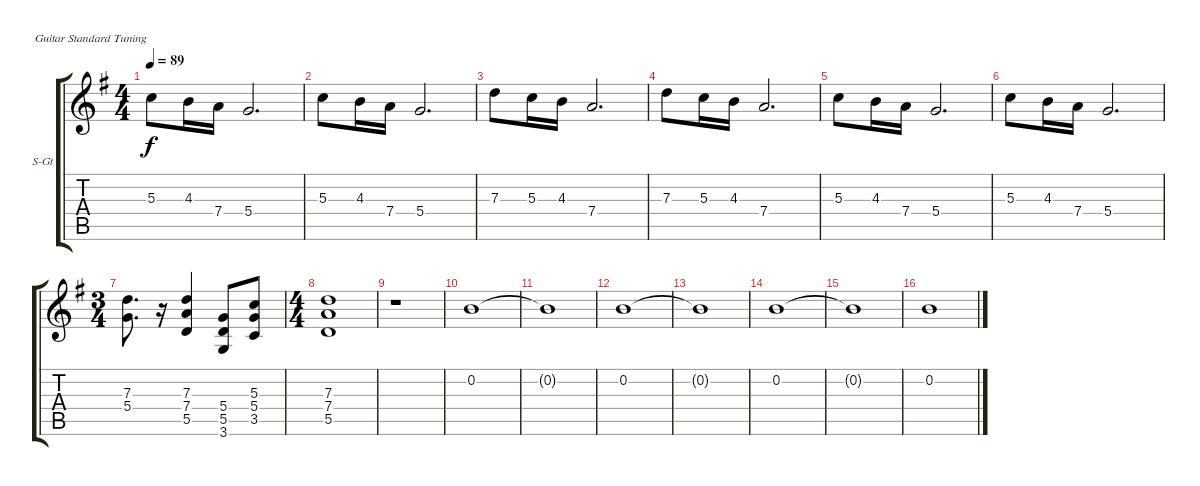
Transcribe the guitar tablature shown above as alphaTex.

\bracketExtendMode groupsimilarinstruments
\firstSystemTrackNameOrientation horizontal
\otherSystemsTrackNameOrientation horizontal
\track ("Synth" "S-Gt") {instrument stringensemble2}
\staff {score tabs}
\tuning (E4 B3 G3 D3 A2 E2)
\displaytranspose 12
\ts (4 4)
\tempo 89
\clef g2
\scale
0.333333
\ks eminor
5.3.8{dy f} 4.3.16 7.4.16 5.4.2{d} |
\scale
0.333333 5.3.8 4.3.16 7.4.16 5.4.2{d} |
\scale
0.333333 7.3.8 5.3.16 4.3.16 7.4.2{d} |
\scale
0.333333 7.3.8 5.3.16 4.3.16 7.4.2{d} |
\scale
0.333333 5.3.8 4.3.16 7.4.16 5.4.2{d} |
\scale
0.28266 5.3.8 4.3.16 7.4.16 5.4.2{d} |
\ts (3 4)
\scale
0.43943 (7.3 5.4).8{d} r.16 (7.3 7.4 5.5).4 (5.4 5.5 3.6).8 (5.3 5.4 3.5).8 |
\ts (4 4)
\scale
0.27791 (7.3 7.4 5.5).1 |
\scale
0.333333 r.1 |
\scale
0.333333 0.2.1 |
\scale
0.333333 0.2{t}.1 |
\scale
0.333333 0.2.1 |
\scale
0.333333 0.2{t}.1 |
\scale
0.333333 0.2.1 |
\scale
0.333333 0.2{t}.1 |
\scale
0.333333 0.2.1
